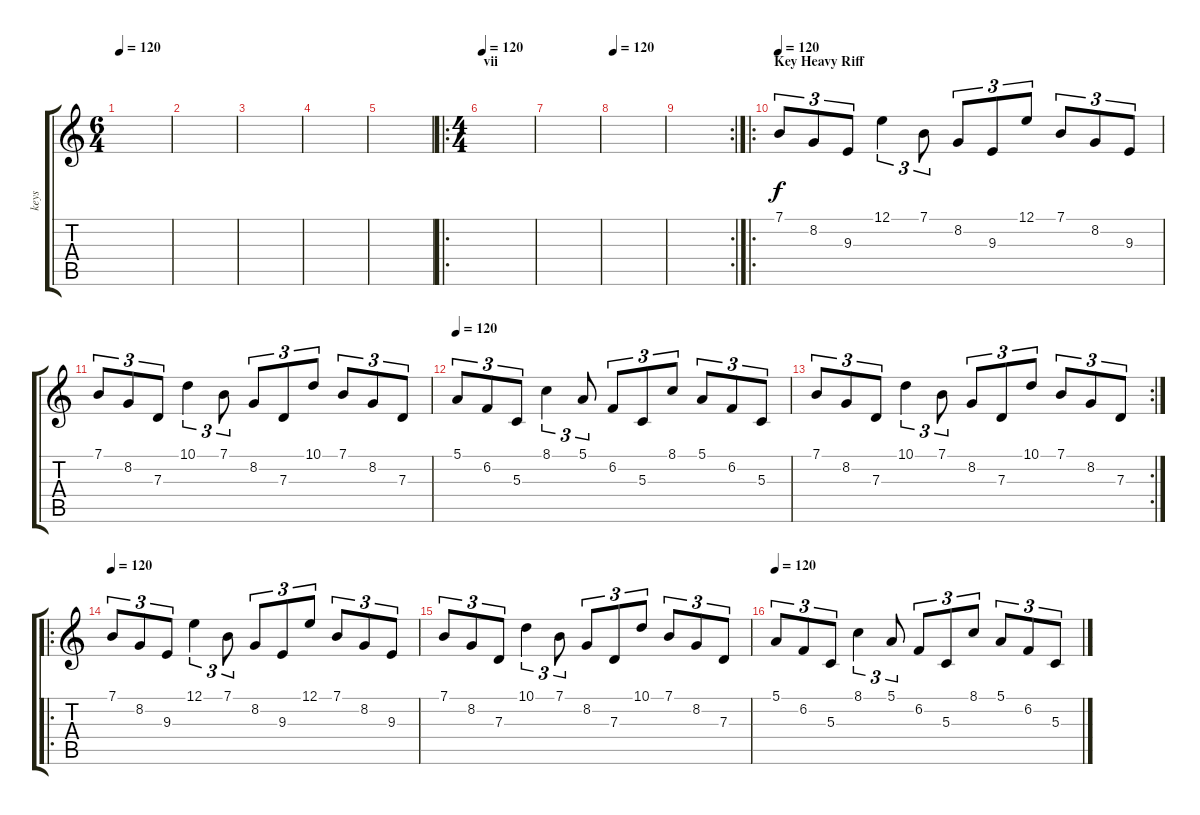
\track ("keys" "keys") {instrument tubularbells}
\staff {score tabs}
\tuning (E4 B3 G3 D3 A2 E2) {hide}
\ts (6 4)
\tempo 120
\clef g2
\ks c
|
|
|
|
|
\ro
\ts (4 4)
\section ("" "vii")
\tempo 120
|
|
\tempo 120
|
\rc 2
|
\ro
\section ("" "Key Heavy Riff")
\tempo 120
7.1.8{tu (3 2) instrument lead2sawtooth} 8.2.8{tu (3 2)} 9.3.8{tu (3 2)} 12.1.4{tu (3 2)} 7.1.8{tu (3 2)} 8.2.8{tu (3 2)} 9.3.8{tu (3 2)} 12.1.8{tu (3 2)} 7.1.8{tu (3 2)} 8.2.8{tu (3 2)} 9.3.8{tu (3 2)} |
7.1.8{tu (3 2)} 8.2.8{tu (3 2)} 7.3.8{tu (3 2)} 10.1.4{tu (3 2)} 7.1.8{tu (3 2)} 8.2.8{tu (3 2)} 7.3.8{tu (3 2)} 10.1.8{tu (3 2)} 7.1.8{tu (3 2)} 8.2.8{tu (3 2)} 7.3.8{tu (3 2)} |
\tempo 120
5.1.8{tu (3 2)} 6.2.8{tu (3 2)} 5.3.8{tu (3 2)} 8.1.4{tu (3 2)} 5.1.8{tu (3 2)} 6.2.8{tu (3 2)} 5.3.8{tu (3 2)} 8.1.8{tu (3 2)} 5.1.8{tu (3 2)} 6.2.8{tu (3 2)} 5.3.8{tu (3 2)} |
\rc 2
7.1.8{tu (3 2)} 8.2.8{tu (3 2)} 7.3.8{tu (3 2)} 10.1.4{tu (3 2)} 7.1.8{tu (3 2)} 8.2.8{tu (3 2)} 7.3.8{tu (3 2)} 10.1.8{tu (3 2)} 7.1.8{tu (3 2)} 8.2.8{tu (3 2)} 7.3.8{tu (3 2)} |
\ro
\tempo 120
7.1.8{tu (3 2) instrument lead2sawtooth} 8.2.8{tu (3 2)} 9.3.8{tu (3 2)} 12.1.4{tu (3 2)} 7.1.8{tu (3 2)} 8.2.8{tu (3 2)} 9.3.8{tu (3 2)} 12.1.8{tu (3 2)} 7.1.8{tu (3 2)} 8.2.8{tu (3 2)} 9.3.8{tu (3 2)} |
7.1.8{tu (3 2)} 8.2.8{tu (3 2)} 7.3.8{tu (3 2)} 10.1.4{tu (3 2)} 7.1.8{tu (3 2)} 8.2.8{tu (3 2)} 7.3.8{tu (3 2)} 10.1.8{tu (3 2)} 7.1.8{tu (3 2)} 8.2.8{tu (3 2)} 7.3.8{tu (3 2)} |
\tempo 120
5.1.8{tu (3 2)} 6.2.8{tu (3 2)} 5.3.8{tu (3 2)} 8.1.4{tu (3 2)} 5.1.8{tu (3 2)} 6.2.8{tu (3 2)} 5.3.8{tu (3 2)} 8.1.8{tu (3 2)} 5.1.8{tu (3 2)} 6.2.8{tu (3 2)} 5.3.8{tu (3 2)}
